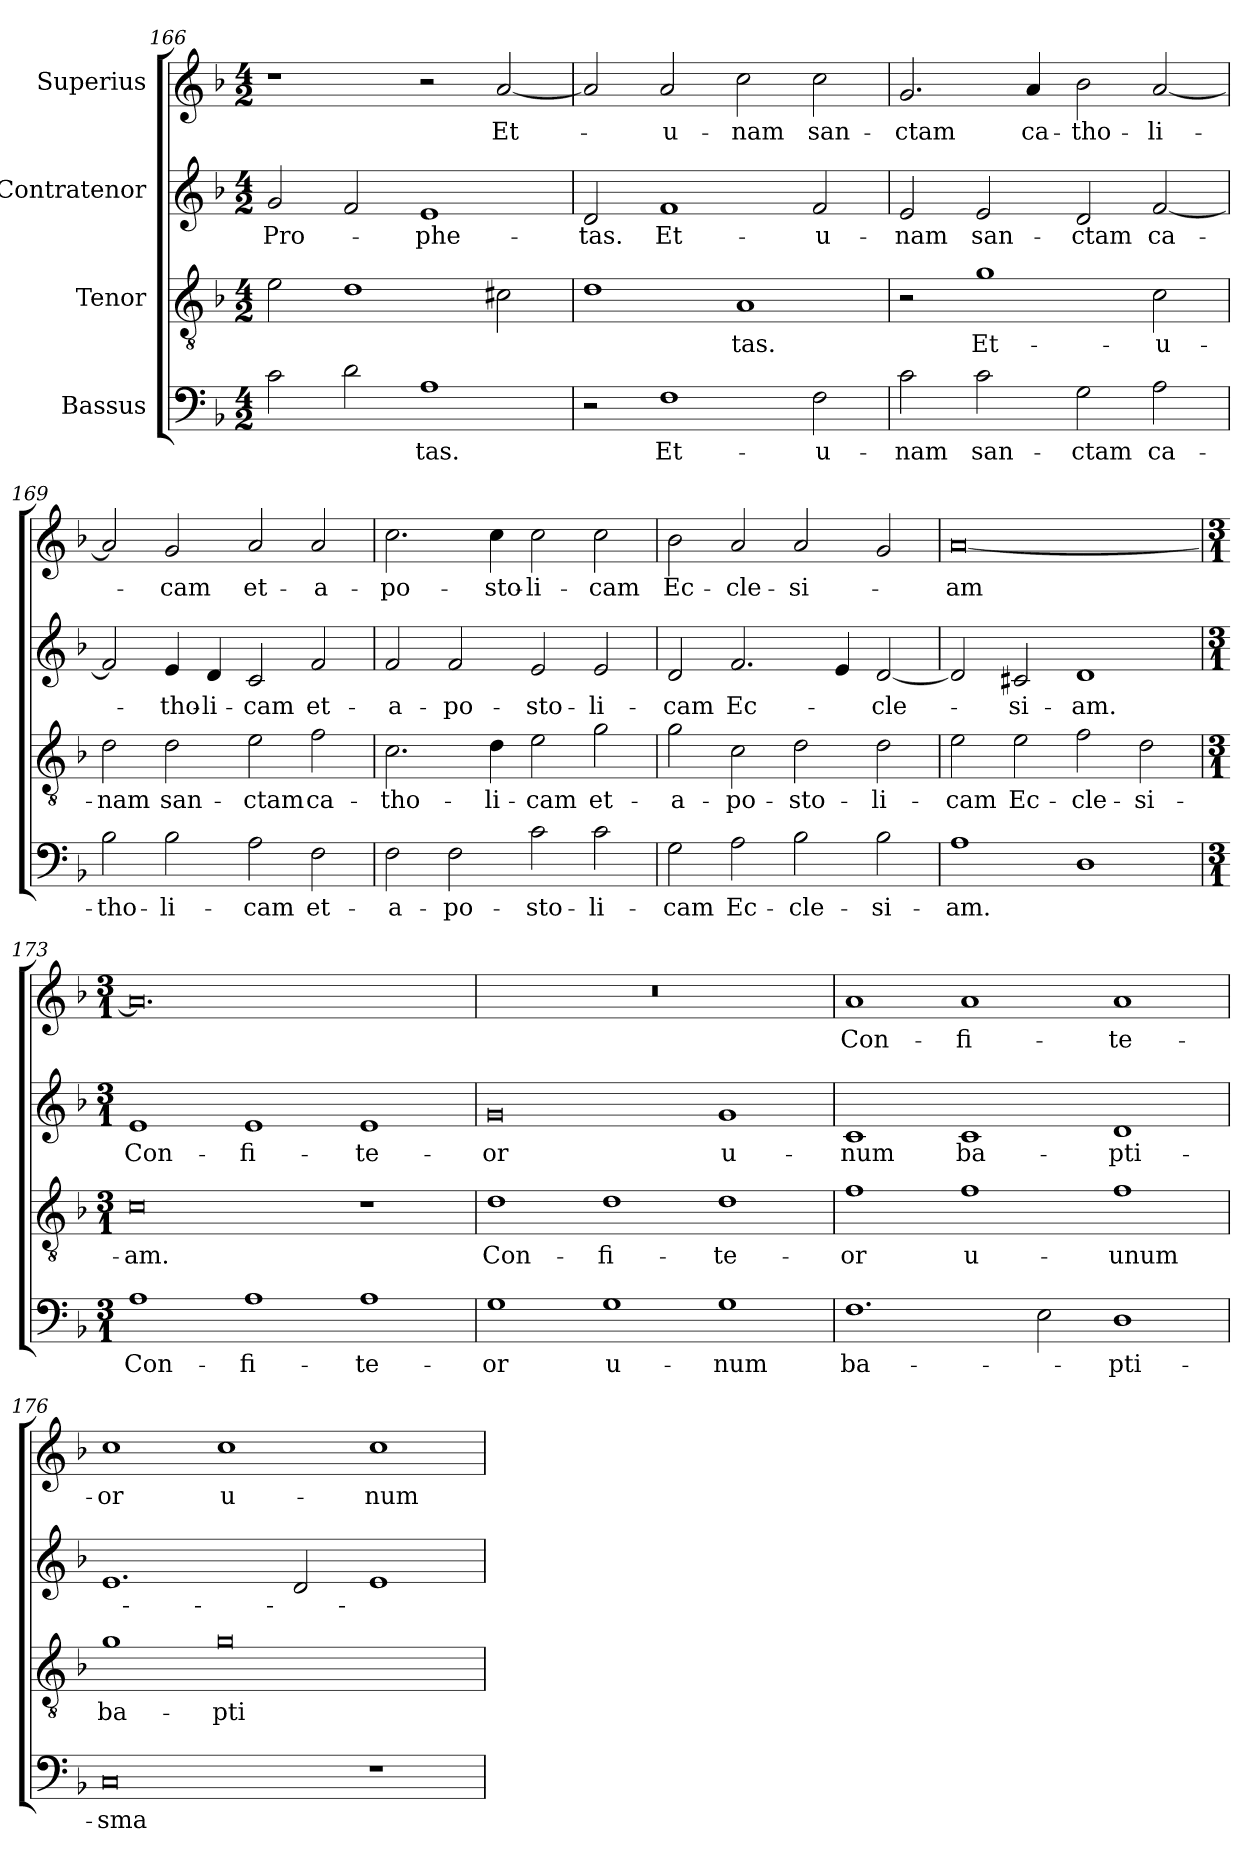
**kern	**text	**kern	**text	**kern	**text	**kern	**text
*part4	*part4	*part3	*part3	*part2	*part2	*part1	*part1
*staff4	*staff4	*staff3	*staff3	*staff2	*staff2	*staff1	*staff1
*I"Bassus	*	*I"Tenor	*	*I"Contratenor	*	*I"Superius	*
*clefF4	*	*clefGv2	*	*clefG2	*	*clefG2	*
*k[b-]	*	*k[b-]	*	*k[b-]	*	*k[b-]	*
*M4/2	*	*M4/2	*	*M4/2	*	*M4/2	*
=166	=166	=166	=166	=166	=166	=166	=166
2c\	.	2e\	.	2g/	Pro-	1r	.
2d\	.	1d\	.	2f/	.	.	.
1A\	-tas.	.	.	1e/	-phe-	2r	.
.	.	2c#X\	.	.	.	[2a/	Et-
=167	=167	=167	=167	=167	=167	=167	=167
2r	.	1d\	.	2d/	-tas.	2a/]	.
1F\	Et-	.	.	1f/	Et-	2a/	u-
.	.	1A/	-tas.	.	.	2cc\	-nam
2F\	u-	.	.	2f/	u-	2cc\	san-
=168	=168	=168	=168	=168	=168	=168	=168
2c\	-nam	2r	.	2e/	-nam	2.g/	-ctam
2c\	san-	1g\	Et-	2e/	san-	.	.
.	.	.	.	.	.	4a/	ca-
2G\	-ctam	.	.	2d/	-ctam	2b-\	-tho-
2A\	ca-	2c\	u-	[2f/	ca-	[2a/	-li-
=169	=169	=169	=169	=169	=169	=169	=169
2B-\	-tho-	2d\	-nam	2f/]	.	2a/]	.
2B-\	-li-	2d\	san-	4e/	-tho-	2g/	-cam
.	.	.	.	4d/	-li-	.	.
2A\	-cam	2e\	-ctam	2c/	-cam	2a/	et-
2F\	et-	2f\	ca-	2f/	et-	2a/	a-
=170	=170	=170	=170	=170	=170	=170	=170
2F\	a-	2.c\	-tho-	2f/	a-	2.cc\	-po-
2F\	-po-	.	.	2f/	-po-	.	.
.	.	4d\	-li-	.	.	4cc\	-sto-
2c\	-sto-	2e\	-cam	2e/	-sto-	2cc\	-li-
2c\	-li-	2g\	et-	2e/	-li-	2cc\	-cam
=171	=171	=171	=171	=171	=171	=171	=171
2G\	-cam	2g\	a-	2d/	-cam	2b-\	Ec-
2A\	Ec-	2c\	-po-	2.f/	Ec-	2a/	-cle-
2B-\	-cle-	2d\	-sto-	.	.	2a/	-si-
.	.	.	.	4e/	.	.	.
2B-\	-si-	2d\	-li-	[2d/	-cle-	2g/	.
=172	=172	=172	=172	=172	=172	=172	=172
1A\	-am.	2e\	-cam	2d/]	.	[0a/	-am
.	.	2e\	Ec-	2c#X/	-si-	.	.
1D\	.	2f\	-cle-	1d/	-am.	.	.
.	.	2d\	-si-	.	.	.	.
=173	=173	=173	=173	=173	=173	=173	=173
*M3/1	*	*M3/1	*	*M3/1	*	*M3/1	*
1A\	Con-	0c\	-am.	1e/	Con-	0.a/]	.
1A\	-fi-	.	.	1e/	-fi-	.	.
1A\	-te-	1r	.	1e/	-te-	.	.
=174	=174	=174	=174	=174	=174	=174	=174
!	!	!	!	!	!	!LO:N:vis=0	!
1G\	-or	1d\	Con-	0g/	-or	0.r	.
1G\	u-	1d\	-fi-	.	.	.	.
1G\	-num	1d\	-te-	1g/	u-	.	.
=175	=175	=175	=175	=175	=175	=175	=175
1.F\	ba-	1f\	-or	1c/	-num	1a/	Con-
.	.	1f\	u-	1c/	ba-	1a/	-fi-
2E\	.	.	.	.	.	.	.
1D\	-pti-	1f\	-unum	1d/	-pti-	1a/	-te-
=176	=176	=176	=176	=176	=176	=176	=176
0C/	-sma	1g\	ba-	1.e/	.	1cc\	-or
.	.	0g\	-pti-	.	.	1cc\	u-
.	.	.	.	2d/	.	.	.
1r	.	.	.	1e/	.	1cc\	-num
=	=	=	=	=	=	=	=
*-	*-	*-	*-	*-	*-	*-	*-
